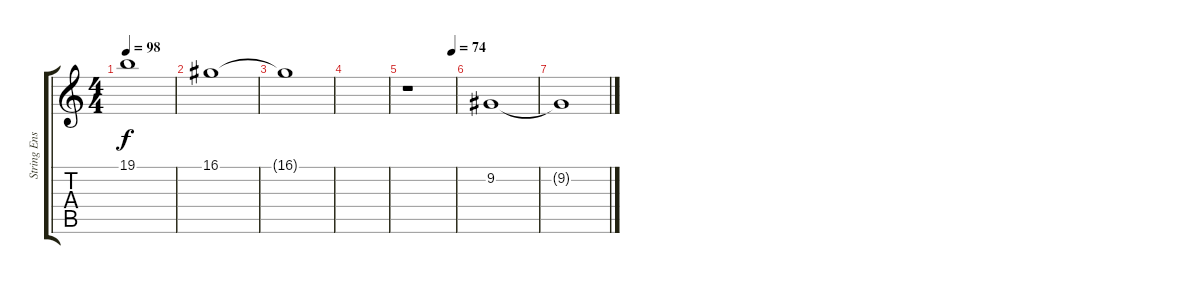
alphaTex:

\track ("String Ensemble" "String Ens") {instrument stringensemble1}
\staff {score tabs}
\tuning (E4 B3 G3 D3 A2 E2) {hide}
\ts (4 4)
\tempo 98
\clef g2
\ks c
19.1{t}.1{dy f} |
16.1.1 |
16.1{t}.1 |
|
\tempo (74 0.9375)
r.1{volume 0} |
9.2.1{volume 13} |
9.2{t}.1
